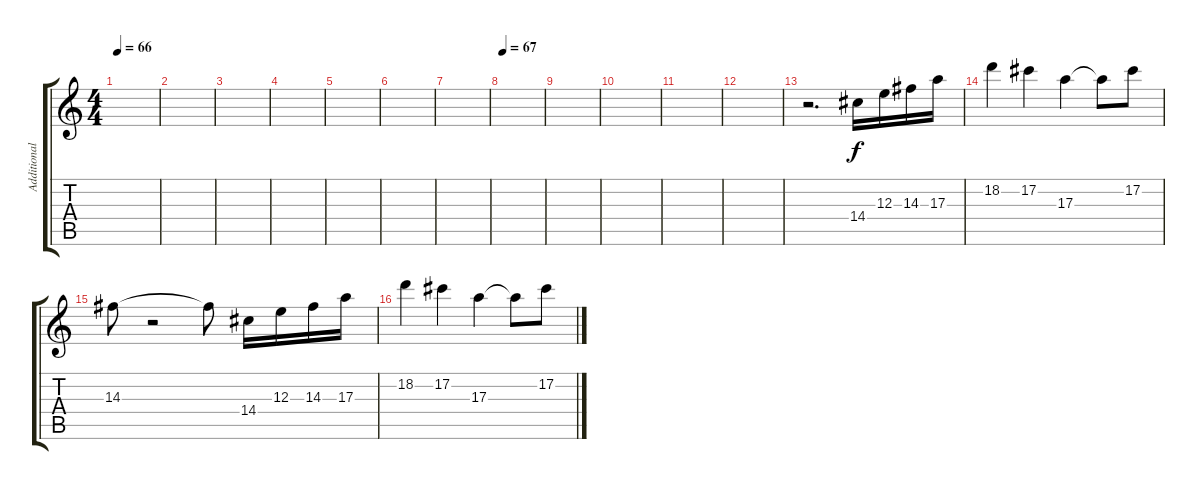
\track ("Additional Guitar(Fill Demmel)" "Additional") {instrument acousticguitarsteel}
\staff {score tabs}
\tuning (Db4 Ab3 E3 B2 Gb2 B1) {hide}
\ts (4 4)
\tempo 66
\clef g2
\ks c
|
|
|
|
|
|
|
\tempo 67
|
|
|
|
|
r.2{d} 14.4.16 12.3.16 14.3.16 17.3.16 |
18.2.4 17.2.4 17.3.4 17.3{t}.8 17.2.8 |
14.3.8 r.2 14.3{t}.8 14.4.16 12.3.16 14.3.16 17.3.16 |
18.2.4 17.2.4 17.3.4 17.3{t}.8 17.2.8
